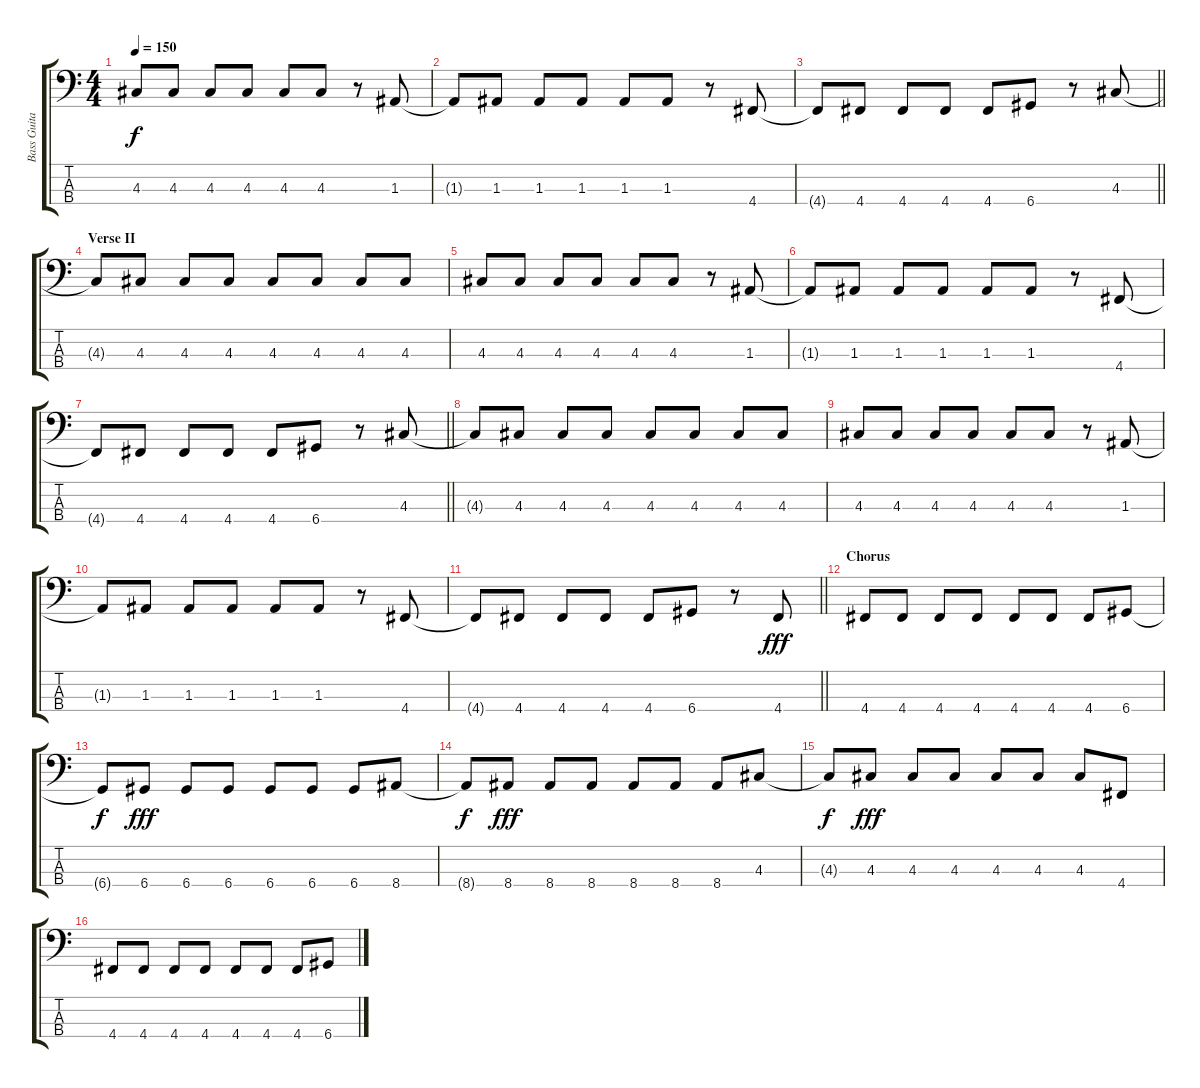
\track ("Bass Guitar" "Bass Guita") {instrument electricbassfinger}
\staff {score tabs}
\tuning (G2 D2 A1 D1) {hide}
\ts (4 4)
\tempo 150
\clef f4
\ks c
4.3.8{dy f} 4.3.8 4.3.8 4.3.8 4.3.8 4.3.8 r.8 1.3.8 |
1.3{t}.8 1.3.8 1.3.8 1.3.8 1.3.8 1.3.8 r.8 4.4.8 |
\barLineRight lightlight
4.4{t}.8 4.4.8 4.4.8 4.4.8 4.4.8 6.4.8 r.8 4.3.8 |
\section ("" "Verse II")
4.3{t}.8 4.3.8 4.3.8 4.3.8 4.3.8 4.3.8 4.3.8 4.3.8 |
4.3.8 4.3.8 4.3.8 4.3.8 4.3.8 4.3.8 r.8 1.3.8 |
1.3{t}.8 1.3.8 1.3.8 1.3.8 1.3.8 1.3.8 r.8 4.4.8 |
\barLineRight lightlight
4.4{t}.8 4.4.8 4.4.8 4.4.8 4.4.8 6.4.8 r.8 4.3.8 |
4.3{t}.8 4.3.8 4.3.8 4.3.8 4.3.8 4.3.8 4.3.8 4.3.8 |
4.3.8 4.3.8 4.3.8 4.3.8 4.3.8 4.3.8 r.8 1.3.8 |
1.3{t}.8 1.3.8 1.3.8 1.3.8 1.3.8 1.3.8 r.8 4.4.8 |
\barLineRight lightlight
4.4{t}.8 4.4.8 4.4.8 4.4.8 4.4.8 6.4.8 r.8 4.4.8{dy fff} |
\section ("" "Chorus")
4.4.8 4.4.8 4.4.8 4.4.8 4.4.8 4.4.8 4.4.8 6.4.8 |
6.4{t}.8{dy f} 6.4.8{dy fff} 6.4.8 6.4.8 6.4.8 6.4.8 6.4.8 8.4.8 |
8.4{t}.8{dy f} 8.4.8{dy fff} 8.4.8 8.4.8 8.4.8 8.4.8 8.4.8 4.3.8 |
4.3{t}.8{dy f} 4.3.8{dy fff} 4.3.8 4.3.8 4.3.8 4.3.8 4.3.8 4.4.8 |
4.4.8 4.4.8 4.4.8 4.4.8 4.4.8 4.4.8 4.4.8 6.4.8
